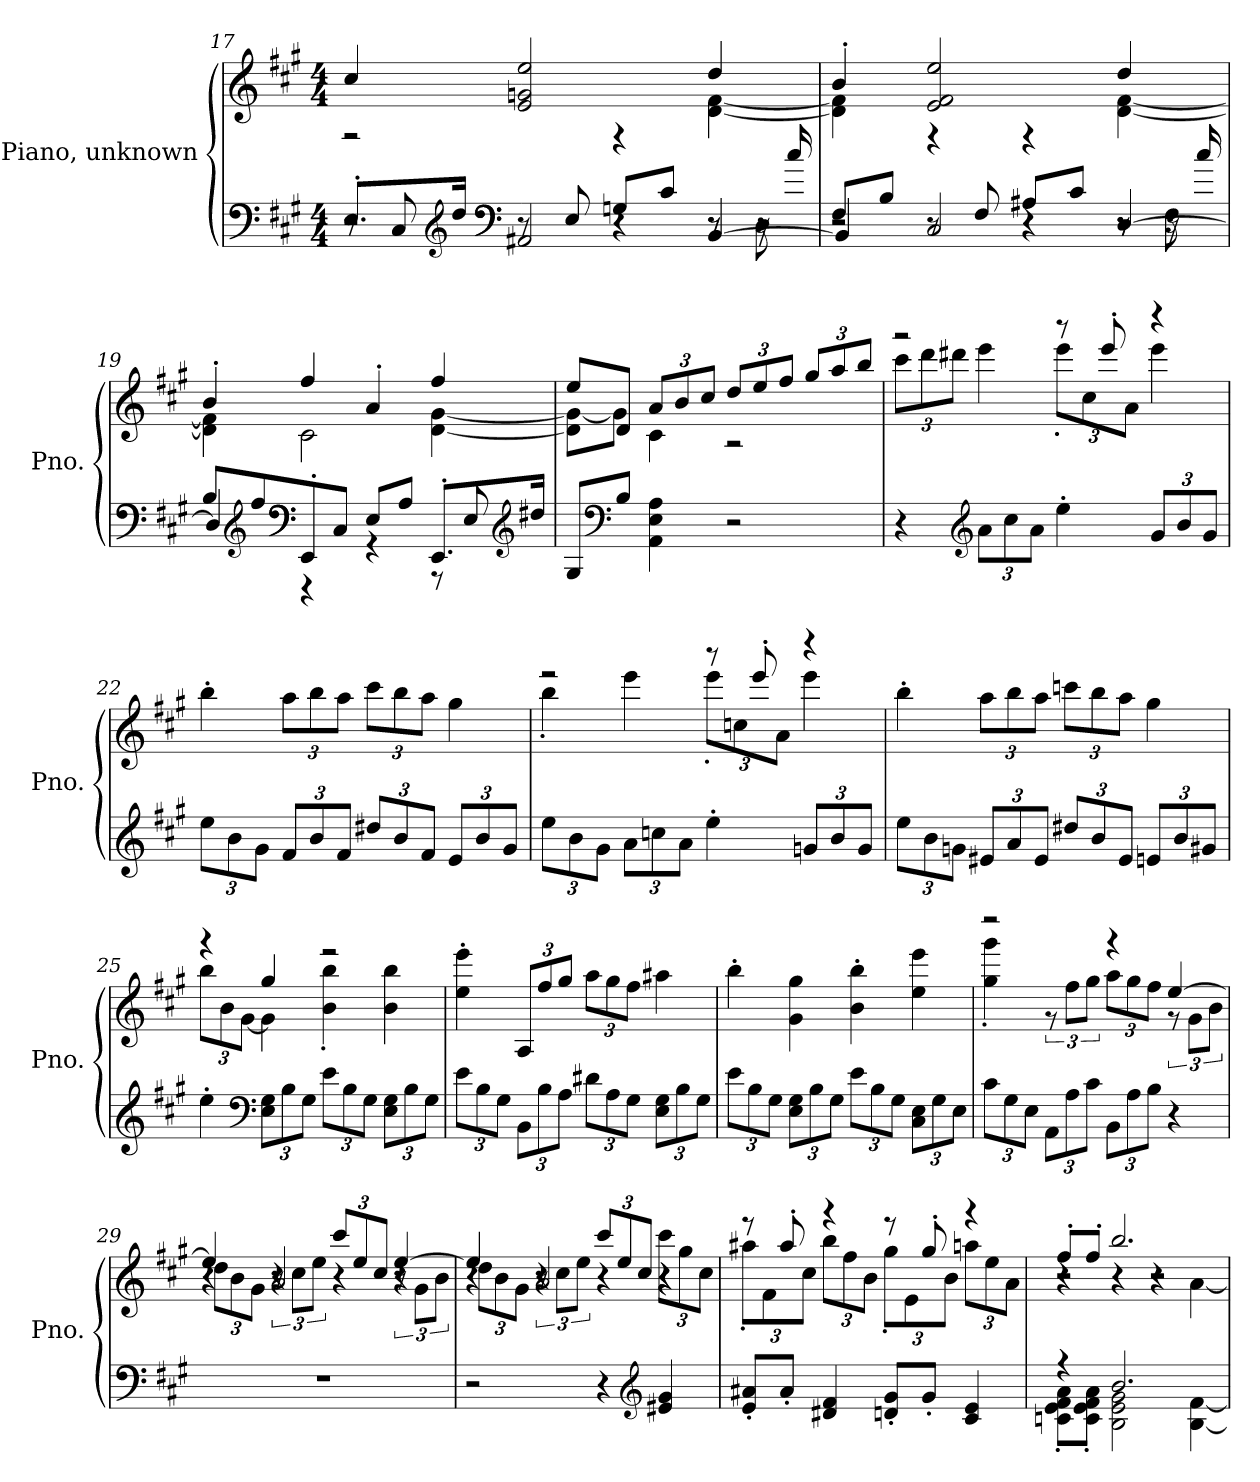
**kern	**kern
*part1	*part1
*staff2	*staff1
*I"Piano, unknown	*
*I'Pno.	*
*clefF4	*clefG2
*k[f#c#g#]	*k[f#c#g#]
*M4/4	*M4/4
=17	=17
*^	*^
*	*^	*	*
8.E'/L	2r	8r	4cc#/	2r
.	.	8C#/	.	.
*clefG2	*	*	*	*
16dd/Jk	.	.	.	.
*clefF4	*	*	*	*
8r	.	2AA#X/	2e/ 2gn/ 2ee/	.
8E/	.	.	.	.
8Gn/L	4r	.	.	4r
8c#/J	.	.	.	.
8r	8r	[4BB/	4dd/	[4d\ [4f#\
16r	8D\	.	.	.
16cc#/	.	.	.	.
=18	=18	=18	=18	=18
8F#/L	2r	4BB/]	4b'/	4d\] 4f#\]
8B/J	.	.	.	.
8r	.	2C#/	2e/ 2f#/ 2ee/	4r
8F#/	.	.	.	.
8A#X/L	4r	.	.	4r
8c#/J	.	.	.	.
8r	8r	[4D/	4dd/	[4d\ [4f#\
16r	8F#\	.	.	.
16cc#/	.	.	.	.
*	*v	*v	*	*
!!LO:PB:g=z	!!
=19	=19	=19	=19
8B/L	4D/]	4b'/	4d\] 4f#\]
*clefG2	*	*	*
8ff#/	.	.	.
*clefF4	*	*	*
8EE'/	4r	4ff#/	2c#\
8C#/J	.	.	.
8E/L	4r	4a'/	.
8A/J	.	.	.
8.EE'/L	8r	4ff#/	[4d\ [4g#\
.	8E/	.	.
*clefG2	*	*	*
16dd#X/Jk	.	.	.
*v	*v	*	*
=20	=20	=20
8G#/L	8ee/L	8d\] 8g#\_L
*clefF4	*	*
8B/J	8d/J	8g#\J]
*	*Xbrackettup	*
4AA\ 4E\ 4A\	12a/L	4c#\
.	12b/	.
.	12cc#/J	.
2r	12dd/L	2r
.	12ee/	.
.	12ff#/J	.
.	12gg#/L	.
.	12aa/	.
.	12bb/J	.
!!LO:LB:g=z	!!
=21	=21	=21
4r	2r	12ccc#\L
.	.	12ddd\
.	.	12ddd#X\J
*clefG2	*	*
*Xbrackettup	*	*
12a\L	.	4eee\
12cc#\	.	.
12a\J	.	.
4ee'\	8r	12eee'\L
.	.	12cc#\
.	8eee'/	.
.	.	12a\J
12g#/L	4r	4eee\
12b/	.	.
12g#/J	.	.
*	*v	*v
=22	=22
12ee\L	4bb'\
12b\	.
12g#\J	.
12f#/L	12aa\L
12b/	12bb\
12f#/J	12aa\J
12dd#X/L	12ccc#\L
12b/	12bb\
12f#/J	12aa\J
12e/L	4gg#\
12b/	.
12g#/J	.
!!LO:LB:g=z
=23	=23
*	*^
12ee\L	2r	4bb'\
12b\	.	.
12g#\J	.	.
12a\L	.	4eee\
12ccn\	.	.
12a\J	.	.
4ee'\	8r	12eee'\L
.	.	12ccn\
.	8eee'/	.
.	.	12a\J
12gn/L	4r	4eee\
12b/	.	.
12g/J	.	.
*	*v	*v
=24	=24
12ee\L	4bb'\
12b\	.
12gn\J	.
12e#X/L	12aa\L
12a/	12bb\
12e#/J	12aa\J
12dd#X/L	12cccn\L
12b/	12bb\
12e#/J	12aa\J
12en/L	4gg#\
12b/	.
12g#X/J	.
!!LO:LB:g=z
=25	=25
*	*^
4ee'\	4r	12bb\L
.	.	12b\
.	.	[12g#\J
*clefF4	*	*
12E\ 12G#\L	4gg#/	4g#\]
12B\	.	.
12G#\J	.	.
12e\L	2r	4b\' 4bb\'
12B\	.	.
12G#\J	.	.
12E\ 12G#\L	.	4b\ 4bb\
12B\	.	.
12G#\J	.	.
*	*v	*v
=26	=26
12e\L	4ee\' 4eee\'
12B\	.
12G#\J	.
12BB\L	12A/L
12B\	12ff#/
12A\J	12gg#/J
12d#X\L	12aa\L
12A\	12gg#\
12G#\J	12ff#\J
12E\ 12G#\L	4aa#X\
12B\	.
12G#\J	.
=27	=27
12e\L	4bb'\
12B\	.
12G#\J	.
12E\ 12G#\L	4g#\ 4gg#\
12B\	.
12G#\J	.
12e\L	4b\' 4bb\'
12B\	.
12G#\J	.
12C#\ 12E\L	4ee\ 4eee\
12G#\	.
12E\J	.
!!LO:LB:g=z
=28	=28
*	*^
12c#\L	2r	4gg#\' 4ggg#\'
12G#\	.	.
12E\J	.	.
*	*	*brackettup
12AA\L	.	12r
12A\	.	12ff#\L
12c#\J	.	12gg#\J
*	*	*Xbrackettup
12BB\L	4r	12aa\L
12A\	.	12gg#\
12B\J	.	12ff#\J
*	*	*brackettup
4r	[4ee/	12r
.	.	12g#\L
.	.	12b\J
=29	=29	=29
*	*	*Xbrackettup
*	*	*^
1r	4ee/]	12dd\L	4r
.	.	12b\	.
.	.	12g#\J	.
*	*	*brackettup	*
.	4r	12r	2a/
.	.	12cc#\L	.
.	.	12ee\J	.
*	*Xbrackettup	*	*
.	12ccc#/L	4r	.
.	12ee/	.	.
.	12cc#/J	.	.
*	*	*brackettup	*
.	[4ee/	12r	4r
.	.	12g#\L	.
.	.	12b\J	.
=30	=30	=30	=30
*	*	*Xbrackettup	*
2r	4ee/]	12dd\L	4r
.	.	12b\	.
.	.	12g#\J	.
*	*	*brackettup	*
.	4r	12r	2a/
.	.	12cc#\L	.
.	.	12ee\J	.
*	*Xbrackettup	*	*
4r	12ccc#/L	4r	.
.	12ee/	.	.
.	12cc#/J	.	.
*clefG2	*	*	*
4e#X/ 4g#/	4r	12ccc#\L	4r
.	.	12gg#\	.
.	.	12cc#\J	.
*	*	*v	*v
!!LO:LB:g=z
=31	=31	=31
8e/' 8a#X/'L	8r	12aa#X'\L
.	.	12f#\
8a#'/J	8aa#'/	.
.	.	12cc#\J
4d#X/ 4f#/	4r	12bb\L
.	.	12ff#\
.	.	12b\J
8dn/' 8g#/'L	8r	12gg#'\L
.	.	12e\
8g#'/J	8gg#'/	.
.	.	12b\J
4c#/ 4e/	4r	12aan\L
.	.	12ee\
.	.	12a\J
=32	=32	=32
*^	*	*^
4r	8cn\' 8e\' 8f#\' 8a\'L	4r	2r	8ff#'/L
.	8c\' 8e\' 8f#\' 8a\'J	.	.	8ff#'/J
2.b/	2B\ 2e\ 2g#\	2.bb/	.	4r
.	.	.	4r	2r
.	[4B\ [4f#\	.	[4a\	.
*v	*v	*	*	*
*	*v	*v	*v
=	=
*-	*-
